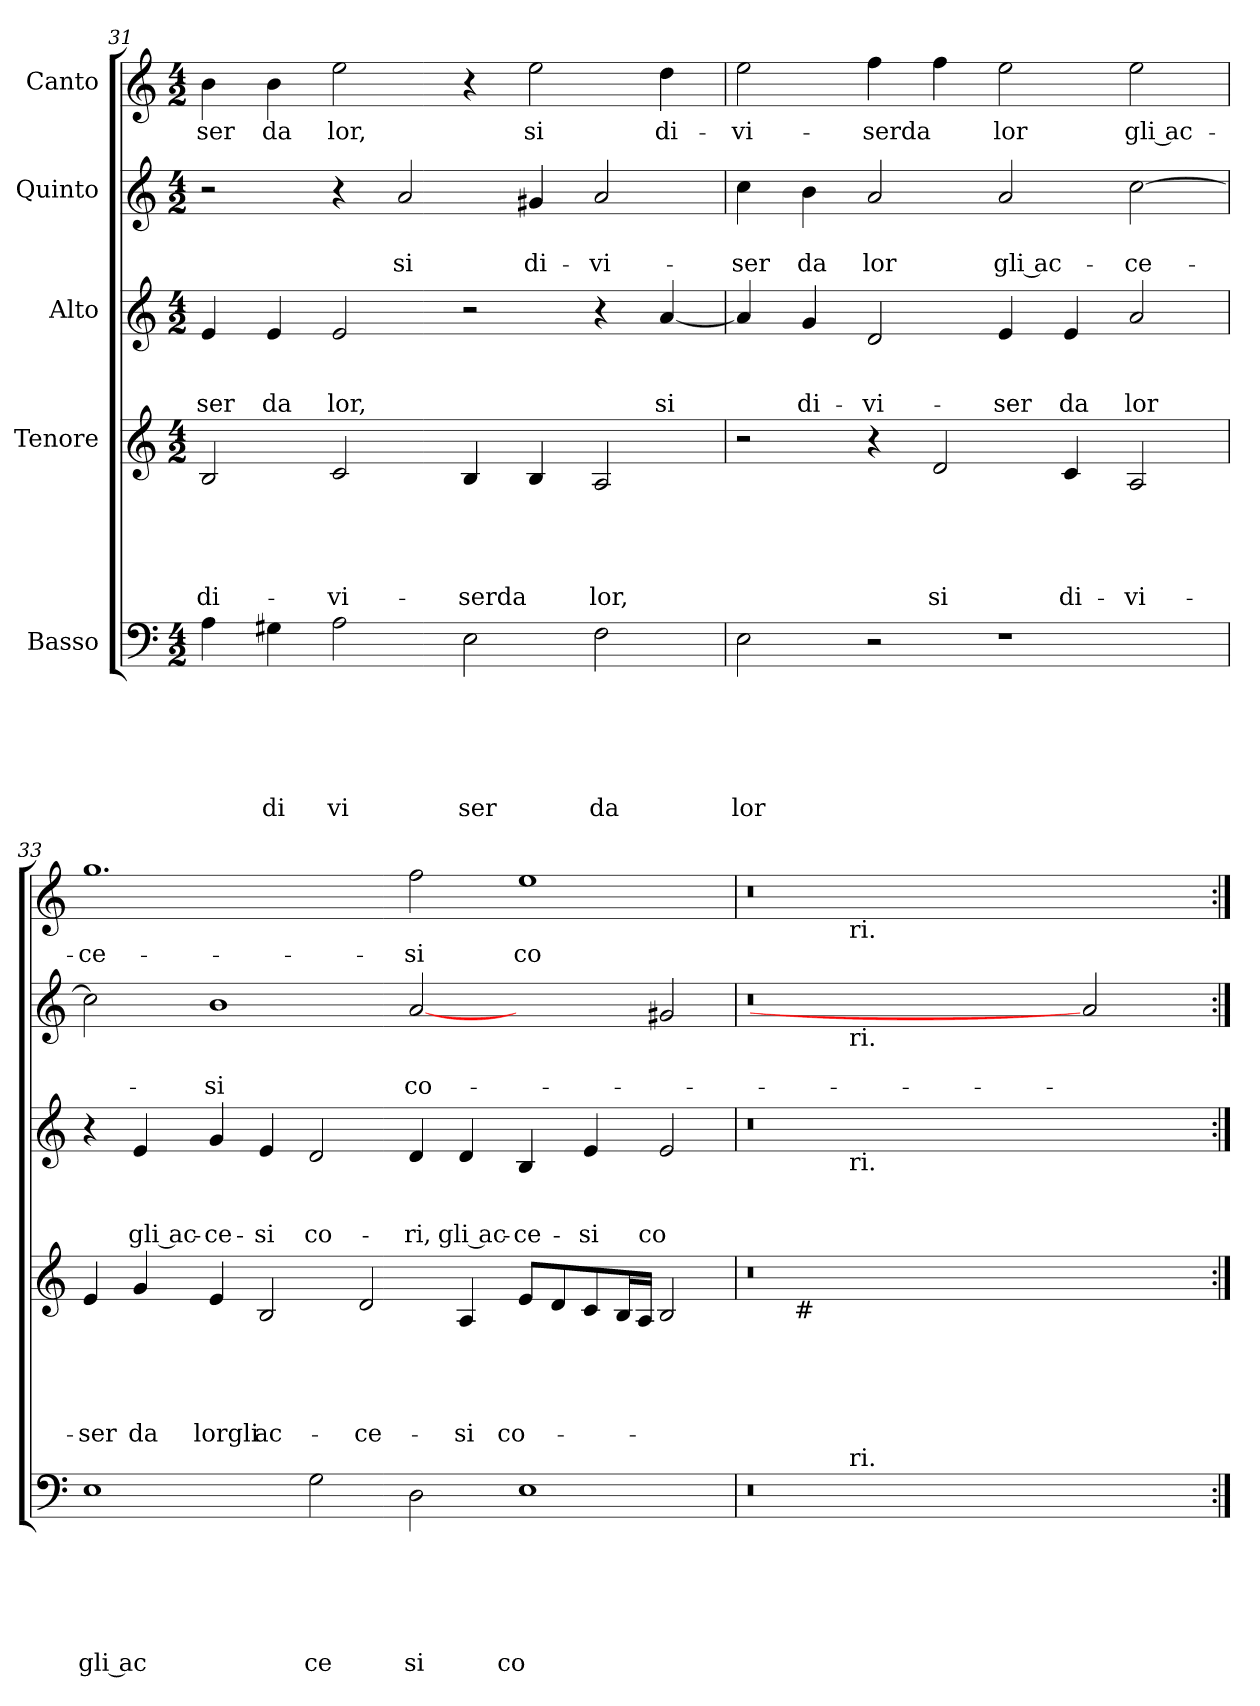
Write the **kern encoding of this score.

**kern	**text	**text	**text	**text	**text	**text	**kern	**text	**text	**text	**text	**text	**kern	**text	**text	**text	**kern	**text	**text	**kern	**text
*part5	*part5	*part5	*part5	*part5	*part5	*part5	*part4	*part4	*part4	*part4	*part4	*part4	*part3	*part3	*part3	*part3	*part2	*part2	*part2	*part1	*part1
*staff5	*staff5	*staff5	*staff5	*staff5	*staff5	*staff5	*staff4	*staff4	*staff4	*staff4	*staff4	*staff4	*staff3	*staff3	*staff3	*staff3	*staff2	*staff2	*staff2	*staff1	*staff1
*I"Basso	*	*	*	*	*	*	*I"Tenore	*	*	*	*	*	*I"Alto	*	*	*	*I"Quinto	*	*	*I"Canto	*
*clefF4	*	*	*	*	*	*	*clefG2	*	*	*	*	*	*clefG2	*	*	*	*clefG2	*	*	*clefG2	*
*k[]	*	*	*	*	*	*	*k[]	*	*	*	*	*	*k[]	*	*	*	*k[]	*	*	*k[]	*
*C:	*	*	*	*	*	*	*C:	*	*	*	*	*	*C:	*	*	*	*C:	*	*	*C:	*
*M4/2	*	*	*	*	*	*	*M4/2	*	*	*	*	*	*M4/2	*	*	*	*M4/2	*	*	*M4/2	*
=31	=31	=31	=31	=31	=31	=31	=31	=31	=31	=31	=31	=31	=31	=31	=31	=31	=31	=31	=31	=31	=31
!	!	!	!	!	!	!	!	!	!	!	!	!LO:LY:b	!	!	!	!LO:LY:b	!	!	!	!	!LO:LY:b
4A\	.	.	.	.	.	.	2B/	.	.	.	.	di-	4e/	.	.	-ser	2r	.	.	4b\	-ser
!	!	!	!	!	!	!LO:LY:b	!	!	!	!	!	!	!	!	!	!LO:LY:b	!	!	!	!	!LO:LY:b
4G#X\	.	.	.	.	.	di	.	.	.	.	.	.	4e/	.	.	da	.	.	.	4b\	da
!	!	!	!	!	!	!LO:LY:b	!	!	!	!	!	!LO:LY:b	!	!	!	!LO:LY:b	!	!	!	!	!LO:LY:b
2A\	.	.	.	.	.	vi	2c/	.	.	.	.	-vi-	2e/	.	.	lor,	4r	.	.	2ee\	lor,
!	!	!	!	!	!	!	!	!	!	!	!	!	!	!	!	!	!	!	!LO:LY:b	!	!
.	.	.	.	.	.	.	.	.	.	.	.	.	.	.	.	.	2a/	.	si	.	.
!	!	!	!	!	!	!LO:LY:b	!	!	!	!	!	!LO:LY:b	!	!	!	!	!	!	!	!	!
2E\	.	.	.	.	.	ser	4B/	.	.	.	.	-serda	2r	.	.	.	.	.	.	4r	.
!	!	!	!	!	!	!	!	!	!	!	!	!	!	!	!	!	!	!	!LO:LY:b	!	!LO:LY:b
.	.	.	.	.	.	.	4B/	.	.	.	.	.	.	.	.	.	4g#X/	.	di-	2ee\	si
!	!	!	!	!	!	!LO:LY:b	!	!	!	!	!	!LO:LY:b	!	!	!	!	!	!	!LO:LY:b	!	!
2F\	.	.	.	.	.	da	2A/	.	.	.	.	lor,	4r	.	.	.	2a/	.	-vi-	.	.
!	!	!	!	!	!	!	!	!	!	!	!	!	!	!	!	!LO:LY:b	!	!	!	!	!LO:LY:b
.	.	.	.	.	.	.	.	.	.	.	.	.	[<4a/	.	.	si	.	.	.	4dd\	di-
=32	=32	=32	=32	=32	=32	=32	=32	=32	=32	=32	=32	=32	=32	=32	=32	=32	=32	=32	=32	=32	=32
!	!	!	!	!	!	!LO:LY:b	!	!	!	!	!	!	!	!	!	!	!	!	!LO:LY:b	!	!LO:LY:b
2E\	.	.	.	.	.	lor	2r	.	.	.	.	.	4a/]	.	.	.	4cc\	.	-ser	2ee\	-vi-
!	!	!	!	!	!	!	!	!	!	!	!	!	!	!	!	!LO:LY:b	!	!	!LO:LY:b	!	!
.	.	.	.	.	.	.	.	.	.	.	.	.	4g/	.	.	di-	4b\	.	da	.	.
!	!	!	!	!	!	!	!	!	!	!	!	!	!	!	!	!LO:LY:b	!	!	!LO:LY:b	!	!LO:LY:b
2r	.	.	.	.	.	.	4r	.	.	.	.	.	2d/	.	.	-vi-	2a/	.	lor	4ff\	-serda
!	!	!	!	!	!	!	!	!	!	!	!	!LO:LY:b	!	!	!	!	!	!	!	!	!
.	.	.	.	.	.	.	2d/	.	.	.	.	si	.	.	.	.	.	.	.	4ff\	.
!	!	!	!	!	!	!	!	!	!	!	!	!	!	!	!	!LO:LY:b	!	!	!LO:LY:b:rj	!	!LO:LY:b
1r	.	.	.	.	.	.	.	.	.	.	.	.	4e/	.	.	-ser	2a/	.	gli ac-	2ee\	lor
!	!	!	!	!	!	!	!	!	!	!	!	!LO:LY:b	!	!	!	!LO:LY:b	!	!	!	!	!
.	.	.	.	.	.	.	4c/	.	.	.	.	di-	4e/	.	.	da	.	.	.	.	.
!	!	!	!	!	!	!	!	!	!	!	!	!LO:LY:b	!	!	!	!LO:LY:b	!	!	!LO:LY:b	!	!LO:LY:b:rj
.	.	.	.	.	.	.	2A/	.	.	.	.	-vi-	2a/	.	.	lor	[>2cc\	.	-ce-	2ee\	gli ac-
=33	=33	=33	=33	=33	=33	=33	=33	=33	=33	=33	=33	=33	=33	=33	=33	=33	=33	=33	=33	=33	=33
!	!	!	!	!	!	!LO:LY:b:rj	!	!	!	!	!	!LO:LY:b	!	!	!	!	!	!	!	!	!LO:LY:b
1E	.	.	.	.	.	gli ac	4e/	.	.	.	.	-ser	4r	.	.	.	2cc\]	.	.	1.gg>	-ce-
!	!	!	!	!	!	!	!	!	!	!	!	!LO:LY:b	!	!	!	!LO:LY:b:rj	!	!	!	!	!
.	.	.	.	.	.	.	4g/	.	.	.	.	da	4e/	.	.	gli ac-	.	.	.	.	.
!	!	!	!	!	!	!	!	!	!	!	!	!LO:LY:b	!	!	!	!LO:LY:b	!	!	!LO:LY:b	!	!
.	.	.	.	.	.	.	4e/	.	.	.	.	lorgli	4g/	.	.	-ce-	1b	.	-si	.	.
!	!	!	!	!	!	!	!	!	!	!	!	!LO:LY:b	!	!	!	!LO:LY:b	!	!	!	!	!
.	.	.	.	.	.	.	2B/	.	.	.	.	ac-	4e/	.	.	-si	.	.	.	.	.
!	!	!	!	!	!	!LO:LY:b	!	!	!	!	!	!	!	!	!	!LO:LY:b	!	!	!	!	!
2G\	.	.	.	.	.	ce	.	.	.	.	.	.	2d/	.	.	co-	.	.	.	.	.
!	!	!	!	!	!	!	!	!	!	!	!	!LO:LY:b	!	!	!	!	!	!	!	!	!
.	.	.	.	.	.	.	2d/	.	.	.	.	-ce-	.	.	.	.	.	.	.	.	.
!	!	!	!	!	!	!LO:LY:b	!	!	!	!	!	!	!	!	!	!LO:LY:b	!	!	!LO:LY:b	!	!LO:LY:b
2D\	.	.	.	.	.	si	.	.	.	.	.	.	4d/	.	.	-ri,	[2a	.	co-	2ff\	-si
!	!	!	!	!	!	!	!	!	!	!	!	!LO:LY:b	!	!	!	!LO:LY:b:rj	!	!	!	!	!
.	.	.	.	.	.	.	4A/	.	.	.	.	-si	4d/	.	.	gli ac-	.	.	.	.	.
!	!	!	!	!	!	!LO:LY:b	!	!	!	!	!	!LO:LY:b	!	!	!	!LO:LY:b	!	!	!	!	!LO:LY:b
1E	.	.	.	.	.	co	8e/L	.	.	.	.	co-	4B/	.	.	-ce-	2ryy	.	.	1ee	co-
.	.	.	.	.	.	.	8d/	.	.	.	.	.	.	.	.	.	.	.	.	.	.
!	!	!	!	!	!	!	!	!	!	!	!	!	!	!	!	!LO:LY:b	!	!	!	!	!
.	.	.	.	.	.	.	8c/	.	.	.	.	.	4e/	.	.	-si	.	.	.	.	.
.	.	.	.	.	.	.	16B/L	.	.	.	.	.	.	.	.	.	.	.	.	.	.
.	.	.	.	.	.	.	16A/JJ	.	.	.	.	.	.	.	.	.	.	.	.	.	.
!	!	!	!	!	!	!	!	!	!	!	!	!	!	!	!	!LO:LY:b	!	!	!	!	!
.	.	.	.	.	.	.	2B/	.	.	.	.	.	2e/	.	.	co-	2g#X/	.	.	.	.
=34	=34	=34	=34	=34	=34	=34	=34	=34	=34	=34	=34	=34	=34	=34	=34	=34	=34	=34	=34	=34	=34
*^	*	*	*	*	*	*	*^	*	*	*	*	*	*^	*	*	*	*^	*	*	*^	*
0r	4ryy	.	.	.	.	.	.	0r	8ryy	.	.	.	.	.	0r	4ryy	.	.	.	0r	4ryy	.	.	0r	4ryy	.
.	.	.	.	.	.	.	.	.	32ryy	.	.	.	.	.	.	.	.	.	.	.	.	.	.	.	.	.
!	!	!	!	!	!	!	!	!	!LO:TX:b:t=#	!	!	!	!	!	!	!	!	!	!	!	!	!	!	!	!	!
.	.	.	.	.	.	.	.	.	1ryy	.	.	.	.	.	.	.	.	.	.	.	.	.	.	.	.	.
.	16.ryy	.	.	.	.	.	.	.	.	.	.	.	.	.	.	16.ryy	.	.	.	.	16.ryy	.	.	.	16.ryy	.
!	!	!	!	!	!	!	!	!	!	!	!	!	!	!	!	!	!	!	!	!	!	!	!	!	!LO:TX:b:t=ri.	!
!	!	!	!	!	!	!	!	!	!	!	!	!	!	!	!	!	!	!	!	!	!LO:TX:b:t=ri.	!	!	!	!	!
!	!	!	!	!	!	!	!	!	!	!	!	!	!	!	!	!LO:TX:b:t=ri.	!	!	!	!	!	!	!	!	!	!
!	!LO:TX:a:t=ri.	!	!	!	!	!	!	!	!	!	!	!	!	!	!	!	!	!	!	!	!	!	!	!	!	!
.	1ryy	.	.	.	.	.	.	.	.	.	.	.	.	.	.	1ryy	.	.	.	.	1ryy	.	.	.	1ryy	.
.	.	.	.	.	.	.	.	.	1ryy	.	.	.	.	.	.	.	.	.	.	.	.	.	.	.	.	.
.	1ryy	.	.	.	.	.	.	.	.	.	.	.	.	.	.	1ryy	.	.	.	.	1ryy	.	.	.	1ryy	.
2ryy	.	.	.	.	.	.	.	2ryy	.	.	.	.	.	.	2ryy	.	.	.	.	2a]	.	.	.	2ryy	.	.
.	.	.	.	.	.	.	.	.	4ryy	.	.	.	.	.	.	.	.	.	.	.	.	.	.	.	.	.
.	8ryy	.	.	.	.	.	.	.	.	.	.	.	.	.	.	8ryy	.	.	.	.	8ryy	.	.	.	8ryy	.
.	.	.	.	.	.	.	.	.	16.ryy	.	.	.	.	.	.	.	.	.	.	.	.	.	.	.	.	.
.	32ryy	.	.	.	.	.	.	.	.	.	.	.	.	.	.	32ryy	.	.	.	.	32ryy	.	.	.	32ryy	.
*v	*v	*	*	*	*	*	*	*	*	*	*	*	*	*	*v	*v	*	*	*	*v	*v	*	*	*v	*v	*
*	*	*	*	*	*	*	*v	*v	*	*	*	*	*	*	*	*	*	*	*	*	*	*
=:|!	=:|!	=:|!	=:|!	=:|!	=:|!	=:|!	=:|!	=:|!	=:|!	=:|!	=:|!	=:|!	=:|!	=:|!	=:|!	=:|!	=:|!	=:|!	=:|!	=:|!	=:|!
*-	*-	*-	*-	*-	*-	*-	*-	*-	*-	*-	*-	*-	*-	*-	*-	*-	*-	*-	*-	*-	*-
